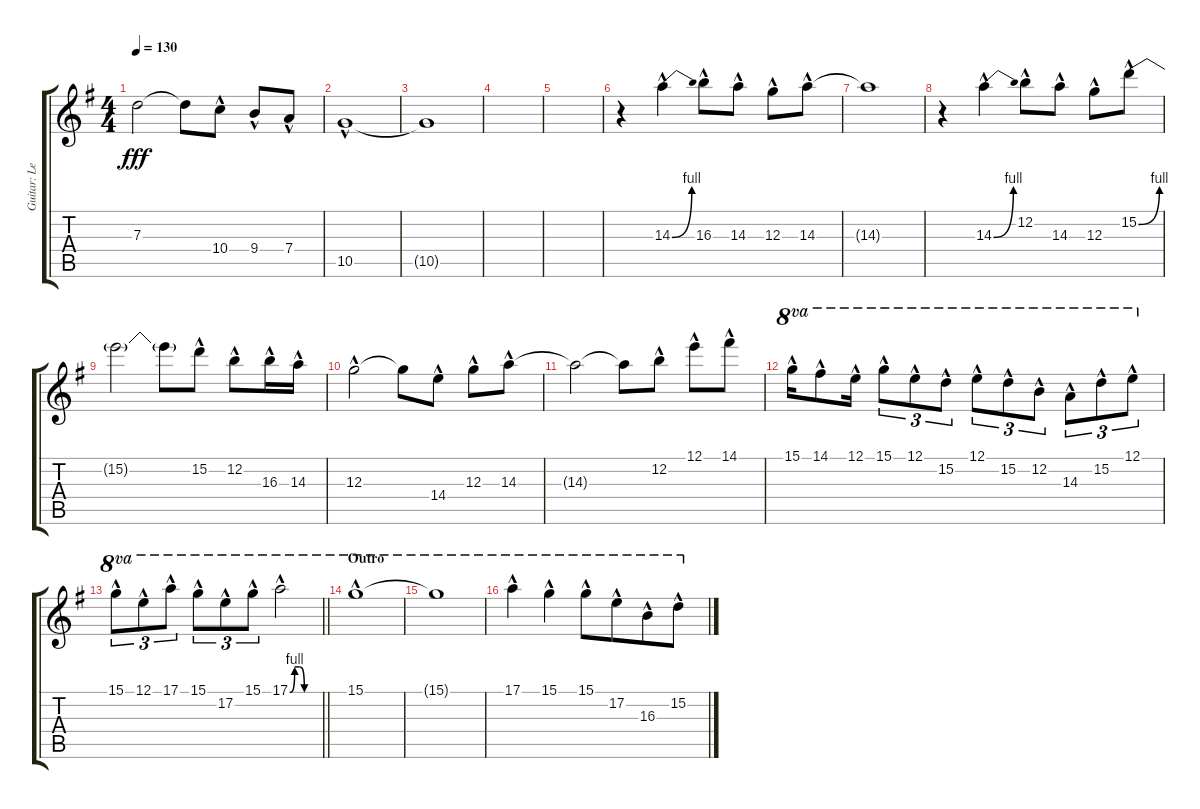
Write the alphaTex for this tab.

\track ("Guitar: Lead" "Guitar: Le") {instrument overdrivenguitar}
\staff {score tabs}
\tuning (E4 B3 G3 D3 A2 E2) {hide}
\ts (4 4)
\tempo 130
\clef g2
\ks g
7.3{t}.2{dy fff} 7.3{t}.8 10.4{hac}.8 9.4{hac}.8 7.4{hac}.8 |
10.5{hac}.1 |
10.5{t}.1 |
|
|
r.4 14.3{be (bend 0 0 60 4) hac}.4 16.3{hac}.8 14.3{hac}.8 12.3{hac}.8 14.3{hac}.8 |
14.3{t}.1 |
r.4 14.3{be (bend 0 0 60 4) hac}.4 12.2{hac}.8 14.3{hac}.8 12.3{hac}.8 15.2{be (bend 0 0 60 4) hac}.8 |
15.2{t}.2 15.2{t}.8 15.2{hac}.8 12.2{hac}.8 16.3{hac}.16 14.3{hac}.16 |
12.3{hac}.2 12.3{t}.8 14.4{hac}.8 12.3{hac}.8 14.3{hac}.8 |
14.3{t}.2 14.3{t}.8 12.2{hac}.8 12.1{hac}.8 14.1{hac}.8 |
15.1{hac}.16{ot 8va} 14.1{hac}.8{ot 8va} 12.1{hac}.16{ot 8va} 15.1{hac}.8{tu (3 2) ot 8va} 12.1{hac}.8{tu (3 2) ot 8va} 15.2{hac}.8{tu (3 2) ot 8va} 12.1{hac}.8{tu (3 2) ot 8va} 15.2{hac}.8{tu (3 2) ot 8va} 12.2{hac}.8{tu (3 2) ot 8va} 14.3{hac}.8{tu (3 2) ot 8va} 15.2{hac}.8{tu (3 2) ot 8va} 12.1{hac}.8{tu (3 2) ot 8va} |
\barLineRight lightlight
15.1{hac}.8{tu (3 2) ot 8va} 12.1{hac}.8{tu (3 2) ot 8va} 17.1{hac}.8{tu (3 2) ot 8va} 15.1{hac}.8{tu (3 2) ot 8va} 17.2{hac}.8{tu (3 2) ot 8va} 15.1{hac}.8{tu (3 2) ot 8va} 17.1{be (custom 0 0 10 4 20 4 30 0 60 0) hac}.2{ot 8va} |
\section ("" "Outro")
15.1{hac}.1{ot 8va} |
15.1{t}.1{ot 8va} |
17.1{hac}.4{ot 8va} 15.1{hac}.4{ot 8va} 15.1{hac}.8{ot 8va} 17.2{hac}.8{ot 8va beam merge} 16.3{hac}.8{ot 8va} 15.2{hac}.8{ot 8va}
